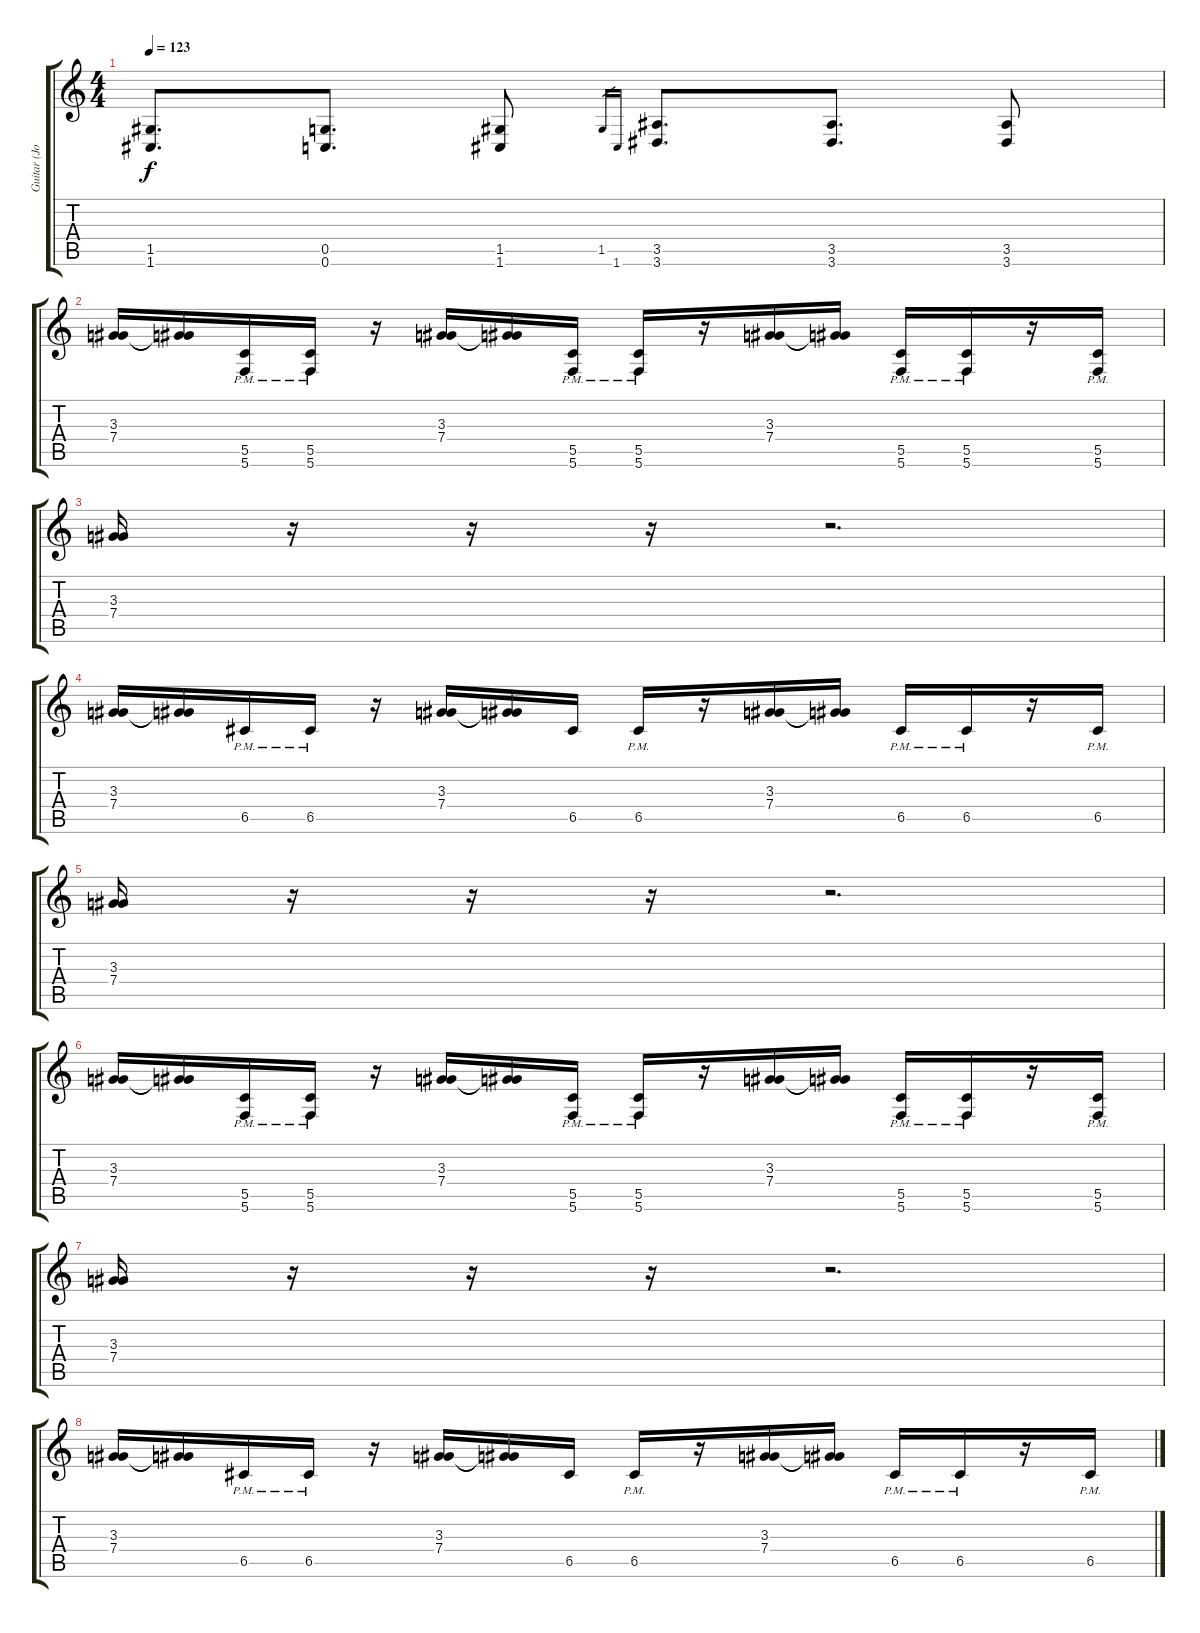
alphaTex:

\track ("Guitar (Joel Double)" "Guitar (Jo") {instrument overdrivenguitar}
\staff {score tabs}
\tuning (D4 A3 F3 C3 G2 C2) {hide}
\ts (4 4)
\tempo 123
\clef g2
\ks c
(1.5 1.6).8{d dy f} (0.5 0.6).8{d} (1.5 1.6).8 1.5.16{gr} 1.6.16{gr} (3.5 3.6).8{d} (3.5 3.6).8{d} (3.5 3.6).8 |
(3.3 7.4).16 (3.3{t} 7.4{t}).16 (5.5{pm} 5.6{pm}).16 (5.5{pm} 5.6{pm}).16 r.16 (3.3 7.4).16 (3.3{t} 7.4{t}).16 (5.5{pm} 5.6{pm}).16 (5.5{pm} 5.6{pm}).16 r.16 (3.3 7.4).16 (3.3{t} 7.4{t}).16 (5.5{pm} 5.6{pm}).16 (5.5{pm} 5.6{pm}).16 r.16 (5.5{pm} 5.6{pm}).16 |
(3.3 7.4).16 r.16 r.16 r.16 r.2{d} |
(3.3 7.4).16 (3.3{t} 7.4{t}).16 6.5{pm}.16 6.5{pm}.16 r.16 (3.3 7.4).16 (3.3{t} 7.4{t}).16 6.5.16 6.5{pm}.16 r.16 (3.3 7.4).16 (3.3{t} 7.4{t}).16 6.5{pm}.16 6.5{pm}.16 r.16 6.5{pm}.16 |
(3.3 7.4).16 r.16 r.16 r.16 r.2{d} |
(3.3 7.4).16 (3.3{t} 7.4{t}).16 (5.5{pm} 5.6{pm}).16 (5.5{pm} 5.6{pm}).16 r.16 (3.3 7.4).16 (3.3{t} 7.4{t}).16 (5.5{pm} 5.6{pm}).16 (5.5{pm} 5.6{pm}).16 r.16 (3.3 7.4).16 (3.3{t} 7.4{t}).16 (5.5{pm} 5.6{pm}).16 (5.5{pm} 5.6{pm}).16 r.16 (5.5{pm} 5.6{pm}).16 |
(3.3 7.4).16 r.16 r.16 r.16 r.2{d} |
(3.3 7.4).16 (3.3{t} 7.4{t}).16 6.5{pm}.16 6.5{pm}.16 r.16 (3.3 7.4).16 (3.3{t} 7.4{t}).16 6.5.16 6.5{pm}.16 r.16 (3.3 7.4).16 (3.3{t} 7.4{t}).16 6.5{pm}.16 6.5{pm}.16 r.16 6.5{pm}.16
